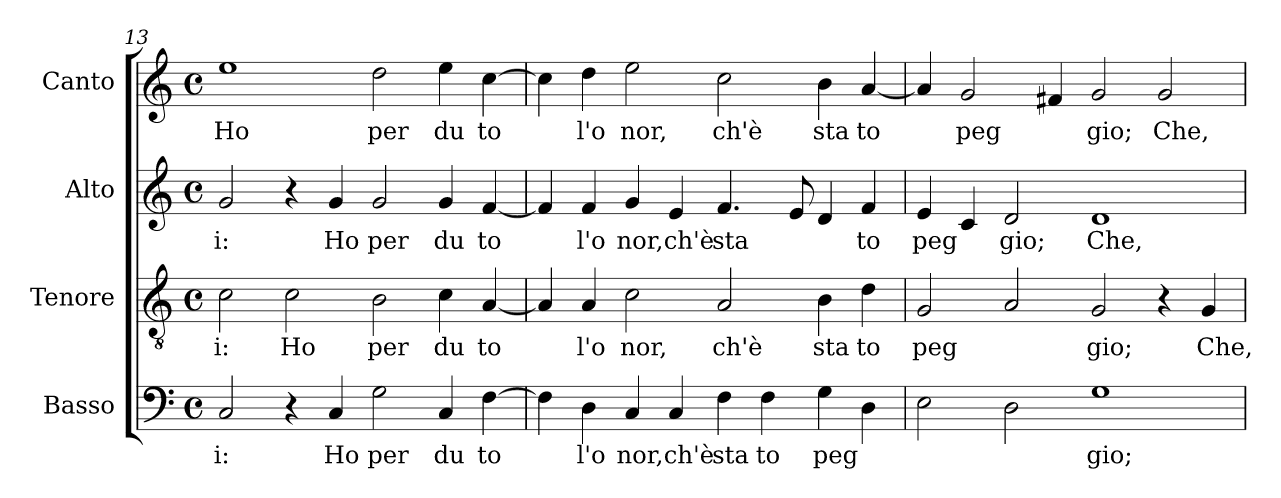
**kern	**text	**kern	**text	**kern	**text	**kern	**text
*part4	*part4	*part3	*part3	*part2	*part2	*part1	*part1
*staff4	*staff4	*staff3	*staff3	*staff2	*staff2	*staff1	*staff1
*I"Basso	*	*I"Tenore	*	*I"Alto	*	*I"Canto	*
!!LO:LB:g=z
*clefF4	*	*clefGv2	*	*clefG2	*	*clefG2	*
*M4/4	*	*M4/4	*	*M4/4	*	*M4/4	*
*met(c)	*	*met(c)	*	*met(c)	*	*met(c)	*
=13	=13	=13	=13	=13	=13	=13	=13
!	!LO:LY:b:cj	!	!LO:LY:b:cj	!	!LO:LY:b:cj	!	!LO:LY:b:cj
2C/	i:	2c\	i:	2g/	-i:	1ee	Ho
!	!	!	!LO:LY:b:cj	!	!	!	!
4r	.	2c\	Ho	4r	.	.	.
!	!LO:LY:b:cj	!	!	!	!LO:LY:b:cj	!	!
4C/	Ho	.	.	4g/	Ho	.	.
!	!LO:LY:b:cj	!	!LO:LY:b:cj	!	!LO:LY:b:cj	!	!LO:LY:b:cj
2G\	per	2B\	per	2g/	per	2dd\	per
!	!LO:LY:b:cj	!	!LO:LY:b:cj	!	!LO:LY:b:cj	!	!LO:LY:b:cj
4C/	du	4c\	du	4g/	du	4ee\	du
!	!LO:LY:b:cj	!	!LO:LY:b:cj	!	!LO:LY:b:cj	!	!LO:LY:b:cj
[>4F\	to	[<4A/	to	[<4f/	to	[>4cc\	to
=14	=14	=14	=14	=14	=14	=14	=14
4F\]	.	4A/]	.	4f/]	.	4cc\]	.
!	!LO:LY:b:cj	!	!LO:LY:b:cj	!	!LO:LY:b:cj	!	!LO:LY:b:cj
4D\	l'o	4A/	l'o	4f/	l'o	4dd\	l'o
!	!LO:LY:b:cj	!	!LO:LY:b:cj	!	!LO:LY:b:cj	!	!LO:LY:b:cj
4C/	nor,	2c\	nor,	4g/	nor,	2ee\	nor,
!	!LO:LY:b:cj	!	!	!	!LO:LY:b:cj	!	!
4C/	ch'è	.	.	4e/	ch'è	.	.
!	!LO:LY:b:cj	!	!LO:LY:b:cj	!	!LO:LY:b	!	!LO:LY:b:cj
4F\	sta	2A/	ch'è	4.f/	sta	2cc\	ch'è
!	!LO:LY:b:cj	!	!	!	!	!	!
4F\	to	.	.	.	.	.	.
.	.	.	.	8e/	.	.	.
!	!LO:LY:b	!	!LO:LY:b:cj	!	!	!	!LO:LY:b:cj
4G\	peg	4B\	sta	4d/	.	4b\	sta
!	!	!	!LO:LY:b:cj	!	!LO:LY:b:cj	!	!LO:LY:b:cj
4D\	.	4d\	to	4f/	to	[<4a/	to
=15	=15	=15	=15	=15	=15	=15	=15
!	!	!	!LO:LY:b	!	!LO:LY:b	!	!
2E\	.	2G/	peg	4e/	peg	4a/]	.
!	!	!	!	!	!	!	!LO:LY:b
.	.	.	.	4c/	.	2g/	peg
!	!	!	!	!	!LO:LY:b:cj	!	!
2D\	.	2A/	.	2d/	gio;	.	.
.	.	.	.	.	.	4f#/	.
!	!LO:LY:b:cj	!	!LO:LY:b:cj	!	!LO:LY:b:cj	!	!LO:LY:b:cj
1G	gio;	2G/	gio;	1d	Che,	2g/	gio;
!	!	!	!	!	!	!	!LO:LY:b:cj
.	.	4r	.	.	.	2g/	Che,
!	!	!	!LO:LY:b:cj	!	!	!	!
.	.	4G/	Che,	.	.	.	.
=	=	=	=	=	=	=	=
*-	*-	*-	*-	*-	*-	*-	*-
